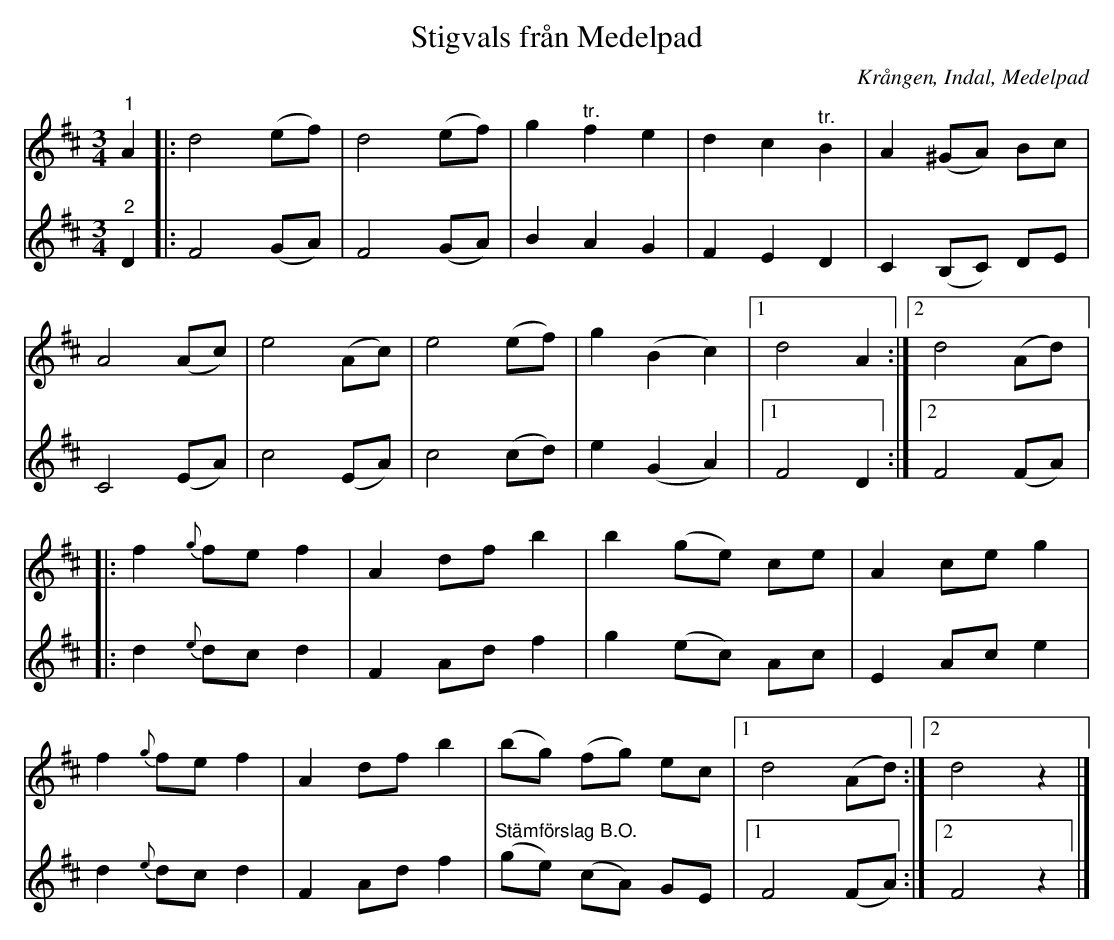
X:1
T:Stigvals från Medelpad
O:Krången, Indal, Medelpad
L:1/8
M:3/4
K:D
V:1
"^1" A2 |: d4 (ef) | d4 (ef) | g2"^tr." f2 e2 | d2 c2"^tr." B2 | A2 (^GA) Bc |
A4 (Ac) | e4 (Ac) | e4 (ef) | g2 (B2 c2) |1 d4 A2 :|2 d4 (Ad) |:
f2{g} fe f2 | A2 df b2 | b2 (ge) ce | A2 ce g2 |
f2{g} fe f2 | A2 df b2 | (bg) (fg) ec |1 d4 (Ad) :|2 d4 z2 |]
V:2
"^2" D2 |: F4 (GA) | F4 (GA) | B2 A2 G2 | F2 E2 D2 | C2 (B,C) DE |
C4 (EA) | c4 (EA) | c4 (cd) | e2 (G2 A2) |1 F4 D2 :|2 F4 (FA) |:
d2{e} dc d2 | F2 Ad f2 | g2 (ec) Ac | E2 Ac e2 | d2{e} dc d2 |
F2 Ad f2 | "^Stämförslag B.O." (ge) (cA) GE |1 F4 (FA) :|2 F4 z2 |]
